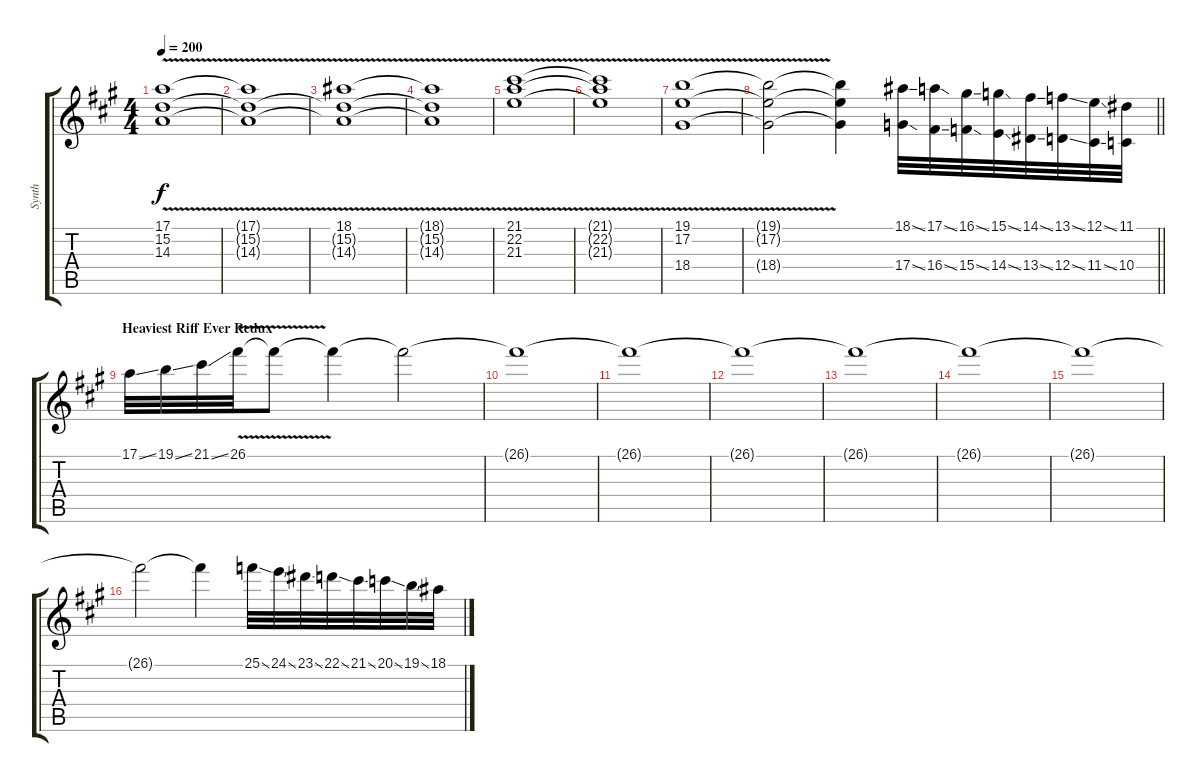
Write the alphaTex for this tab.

\track ("Synth" "Synth") {instrument pad4choir}
\staff {score tabs}
\tuning (E4 B3 G3 D3 A2 E2) {hide}
\ts (4 4)
\tempo 200
\clef g2
\ks f#minor
(17.1{v} 15.2{v} 14.3{v}).1{dy f} |
(17.1{t} 15.2{t} 14.3{t}).1 |
(18.1{v} 15.2{t} 14.3{t}).1 |
(18.1{t} 15.2{t} 14.3{t}).1 |
(21.1{v} 22.2{v} 21.3{v}).1 |
(21.1{t} 22.2{t} 21.3{t}).1 |
(19.1{v} 17.2{v} 18.4{v}).1 |
\barLineRight lightlight
(19.1{t} 17.2{t} 18.4{t}).2 (19.1{t} 17.2{t} 18.4{t}).4 (18.1{ss} 17.4{ss}).32 (17.1{ss} 16.4{ss}).32 (16.1{ss} 15.4{ss}).32 (15.1{ss} 14.4{ss}).32 (14.1{ss} 13.4{ss}).32 (13.1{ss} 12.4{ss}).32 (12.1{ss} 11.4{ss}).32 (11.1 10.4).32 |
\section ("" "Heaviest Riff Ever Redux")
17.1{ss}.32{volume 16 balance 12} 19.1{ss}.32 21.1{ss}.32 26.1{v}.32 26.1{t}.8 26.1{t}.4 26.1{t}.2 |
26.1{t}.1 |
26.1{t}.1 |
26.1{t}.1 |
26.1{t}.1 |
26.1{t}.1 |
26.1{t}.1 |
26.1{t}.2 26.1{t}.4 25.1{ss}.32 24.1{ss}.32 23.1{ss}.32 22.1{ss}.32 21.1{ss}.32 20.1{ss}.32 19.1{ss}.32 18.1.32
